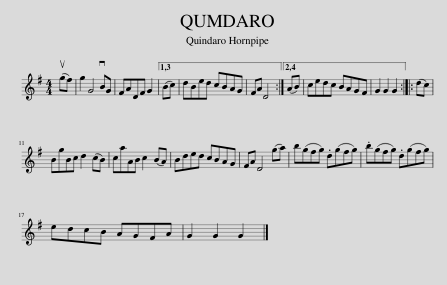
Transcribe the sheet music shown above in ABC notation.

X:1
L:1/8
M:4/4
I:linebreak $
K:G
V:1 treble
V:1
 (ugf) | g2 G4 vBG | FADF G2 |1,3 (Bc) | dBed cBAG | %5
 FA D4 :|2,4 (AB) | cedc BAGF | G2 G2 G2 :: (dc) |$ %10
 BgBc d2 (cB) | caAB c2 (BA) | Bded cBAG | FA D4 (ga) | b(gfg) .d(gfg) | %15
 .b(gfg) .d(gfg) |$ edcB AGFA | G2 G2 G2 |] %18
